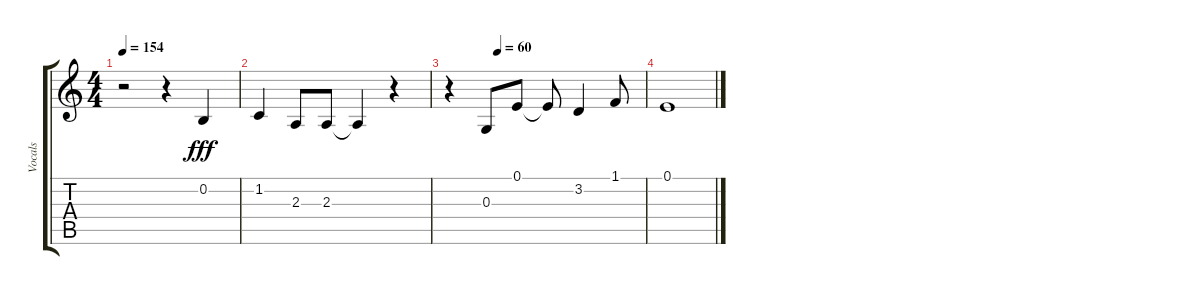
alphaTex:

\track ("Vocals" "Vocals") {instrument voiceoohs}
\staff {score tabs}
\tuning (E4 B3 G3 D3 A2 E2) {hide}
\ts (4 4)
\tempo 154
\clef g2
\ks c
r.2{dy fff} r.4 0.2.4 |
1.2.4 2.3.8 2.3.8 2.3{t}.4 r.4 |
\tempo (60 0.25)
r.4 0.3.8 0.1.8 0.1{t}.8 3.2.4 1.1.8 |
0.1.1
